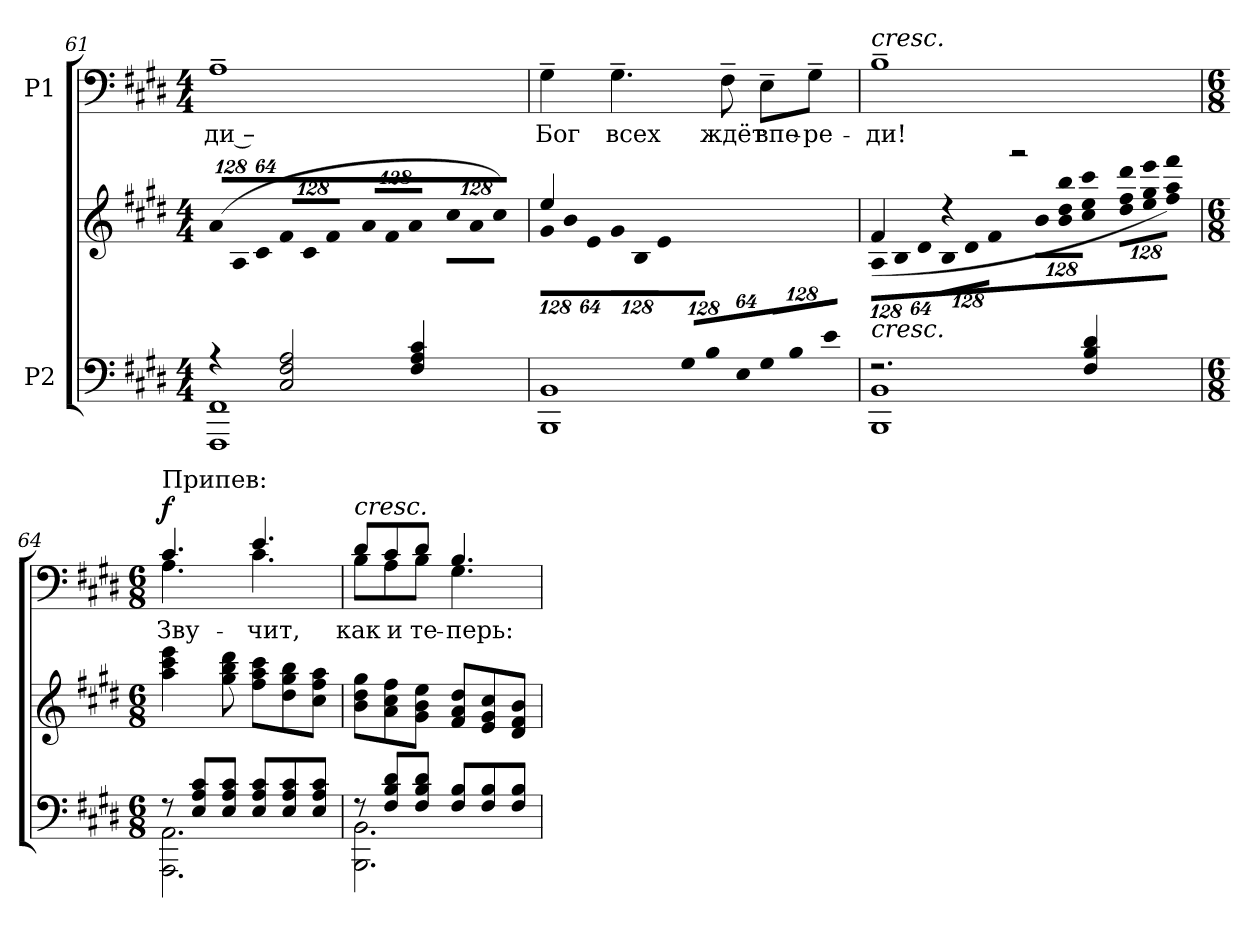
**kern	**kern	**kern	**text	**dynam
*part2	*part2	*part1	*part1	*part1
*staff3	*staff2	*staff1	*staff1	*staff1
*I"P2	*	*I"P1	*	*
*clefF4	*clefG2	*clefF4	*	*
*k[f#c#g#d#]	*k[f#c#g#d#]	*k[f#c#g#d#]	*	*
*E:	*E:	*E:	*	*
*M4/4	*M4/4	*M4/4	*	*
=61	=61	=61	=61	=61
*^	*	*	*	*
*	*	*Xbrackettup	*	*	*
!	!	!LO:N:vis=8	!	!	!
!	!	!	!	!LO:LY:b:color=#000000	!
4r	1FFF#i 1FF#i	(1024%85ai/L	1A~i	ди –	.
!	!	!LO:N:vis=8	!	!	!
.	.	1024%85Ai/	.	.	.
!	!	!LO:N:vis=8	!	!	!
.	.	512%43c#i/J	.	.	.
!	!	!LO:N:vis=8	!	!	!
2C#i/ 2F#i 2Ai	.	1024%85f#i/L	.	.	.
!	!	!LO:N:vis=8	!	!	!
.	.	1024%85c#i/	.	.	.
!	!	!LO:N:vis=8	!	!	!
.	.	512%43f#i/J	.	.	.
!	!	!LO:N:vis=8	!	!	!
.	.	1024%85ai/L	.	.	.
!	!	!LO:N:vis=8	!	!	!
.	.	1024%85f#i/	.	.	.
!	!	!LO:N:vis=8	!	!	!
.	.	512%43ai/J	.	.	.
!	!	!LO:N:vis=8	!	!	!
4F#i/ 4Ai 4c#i	.	1024%85cc#i\L	.	.	.
!	!	!LO:N:vis=8	!	!	!
.	.	1024%85ai\	.	.	.
!	!	!LO:N:vis=8	!	!	!
.	.	512%43cc#i\J)	.	.	.
=62	=62	=62	=62	=62	=62
*	*	*^	*	*	*
!	!	!	!LO:N:vis=8	!	!	!
!	!	!	!	!	!LO:LY:b:color=#000000	!
2ryy	1BBBi 1BBi	4eei/	(1024%85g#i\L	4G#~i\	Бог	.
!	!	!	!LO:N:vis=8	!	!	!
.	.	.	1024%85bi\	.	.	.
!	!	!	!LO:N:vis=8	!	!	!
.	.	.	512%43ei\J	.	.	.
!	!	!	!LO:N:vis=8	!	!	!
!	!	!	!	!	!LO:LY:b:color=#000000	!
.	.	4ryy	1024%85g#i\L	4.G#~i\	всех	.
!	!	!	!LO:N:vis=8	!	!	!
.	.	.	1024%85Bi\	.	.	.
!	!	!	!LO:N:vis=8	!	!	!
.	.	.	512%43ei\J	.	.	.
*Xbrackettup	*	*	*	*	*	*
!LO:N:vis=8	!	!	!	!	!	!
1024%85G#i/L	.	2ryy	2ryy	.	.	.
!LO:N:vis=8	!	!	!	!	!	!
1024%85Bi/	.	.	.	.	.	.
!	!	!	!	!	!LO:LY:b:color=#000000	!
.	.	.	.	8F#~i\	ждёт	.
!LO:N:vis=8	!	!	!	!	!	!
512%43Ei/J	.	.	.	.	.	.
!LO:N:vis=8	!	!	!	!	!	!
!	!	!	!	!	!LO:LY:b:color=#000000	!
1024%85G#i/L	.	.	.	8E~i\L	впе-	.
!LO:N:vis=8	!	!	!	!	!	!
1024%85Bi\	.	.	.	.	.	.
!	!	!	!	!	!LO:LY:b:color=#000000	!
.	.	.	.	8G#~i\J	ре-	.
!LO:N:vis=8	!	!	!	!	!	!
512%43ei/J)	.	.	.	.	.	.
!!LO:LB:g=z
=63	=63	=63	=63	=63	=63	=63
!	!	!	!LO:N:vis=8	!	!	!
!	!	!	!	!LO:TX:a:i:t=cresc.	!	!
!	!	!LO:TX:b:i:t=cresc.	!	!	!	!
!	!	!	!	!	!LO:LY:b:color=#000000	!
2.r	1BBBi 1BBi	4f#i/	(1024%85Ai\L	1B~i	ди!	.
!	!	!	!LO:N:vis=8	!	!	!
.	.	.	1024%85Bi\	.	.	.
!	!	!	!LO:N:vis=8	!	!	!
.	.	.	512%43d#i\J	.	.	.
!	!	!	!LO:N:vis=8	!	!	!
.	.	4r	1024%85Bi\L	.	.	.
!	!	!	!LO:N:vis=8	!	!	!
.	.	.	1024%85d#i\	.	.	.
!	!	!	!LO:N:vis=8	!	!	!
.	.	.	512%43f#i\J	.	.	.
!	!	!	!LO:N:vis=8	!	!	!
.	.	2r	1024%85bi\L	.	.	.
!	!	!	!LO:N:vis=8	!	!	!
.	.	.	1024%85bi\ 1024%85dd#i 1024%85bbi	.	.	.
!	!	!	!LO:N:vis=8	!	!	!
.	.	.	512%43cc#i\ 512%43eei 512%43ccc#iJ	.	.	.
!	!	!	!LO:N:vis=8	!	!	!
4F#i/ 4Bi 4d#i	.	.	1024%85dd#i\ 1024%85ff#i 1024%85ddd#iL	.	.	.
!	!	!	!LO:N:vis=8	!	!	!
.	.	.	1024%85eei\ 1024%85gg#i 1024%85eeei	.	.	.
!	!	!	!LO:N:vis=8	!	!	!
.	.	.	512%43ff#i\ 512%43aai 512%43fff#iJ)	.	.	.
*	*	*v	*v	*	*	*
=64	=64	=64	=64	=64	=64
*M6/8	*	*M6/8	*M6/8	*	*
*	*	*	*^	*	*
*	*	*^	*	*	*	*
!	!	!	!	!LO:TX:a:t=Припев&colon;	!	!	!
!	!	!	!	!	!	!LO:LY:b:color=#000000	!
*	*	*v	*v	*	*	*	*
8r	2.AAAi\ 2.AAi	4aai\ 4ccc#i 4eeei	4.c#i/	4.Ai\	Зву-	f
8Ei/ 8Ai 8c#iL	.	.	.	.	.	.
8Ei/ 8Ai 8c#iJ	.	8gg#i\ 8bbi 8ddd#i	.	.	.	.
!	!	!	!	!	!LO:LY:b:color=#000000	!
8Ei/ 8Ai 8c#iL	.	8ff#i\ 8aai 8ccc#iL	4.ei/	4.c#i\	чит,	.
8Ei/ 8Ai 8c#i	.	8dd#i\ 8gg#i 8bbi	.	.	.	.
8Ei/ 8Ai 8c#iJ	.	8cc#i\ 8ff#i 8aaiJ	.	.	.	.
=65	=65	=65	=65	=65	=65	=65
!	!	!	!LO:TX:a:i:t=cresc.	!	!	!
!	!	!	!	!	!LO:LY:b:color=#000000	!
8r	2.BBBi\ 2.BBi	8bi\ 8dd#i 8gg#iL	8d#i/L	8Bi\L	как	.
!	!	!	!	!	!LO:LY:b:color=#000000	!
8F#i/ 8Bi 8d#iL	.	8ai\ 8cc#i 8ff#i	8c#i/	8Ai\	и	.
!	!	!	!	!	!LO:LY:b:color=#000000	!
8F#i/ 8Bi 8d#iJ	.	8g#i\ 8bi 8eeiJ	8d#i/J	8Bi\J	те-	.
!	!	!	!	!	!LO:LY:b:color=#000000	!
8F#i/ 8BiL	.	8f#i/ 8ai 8dd#iL	4.Bi/	4.G#i\	перь:	.
8F#i/ 8Bi	.	8ei/ 8g#i 8cc#i	.	.	.	.
8F#i/ 8BiJ	.	8d#i/ 8f#i 8biJ	.	.	.	.
*v	*v	*	*v	*v	*	*
=	=	=	=	=
*-	*-	*-	*-	*-
